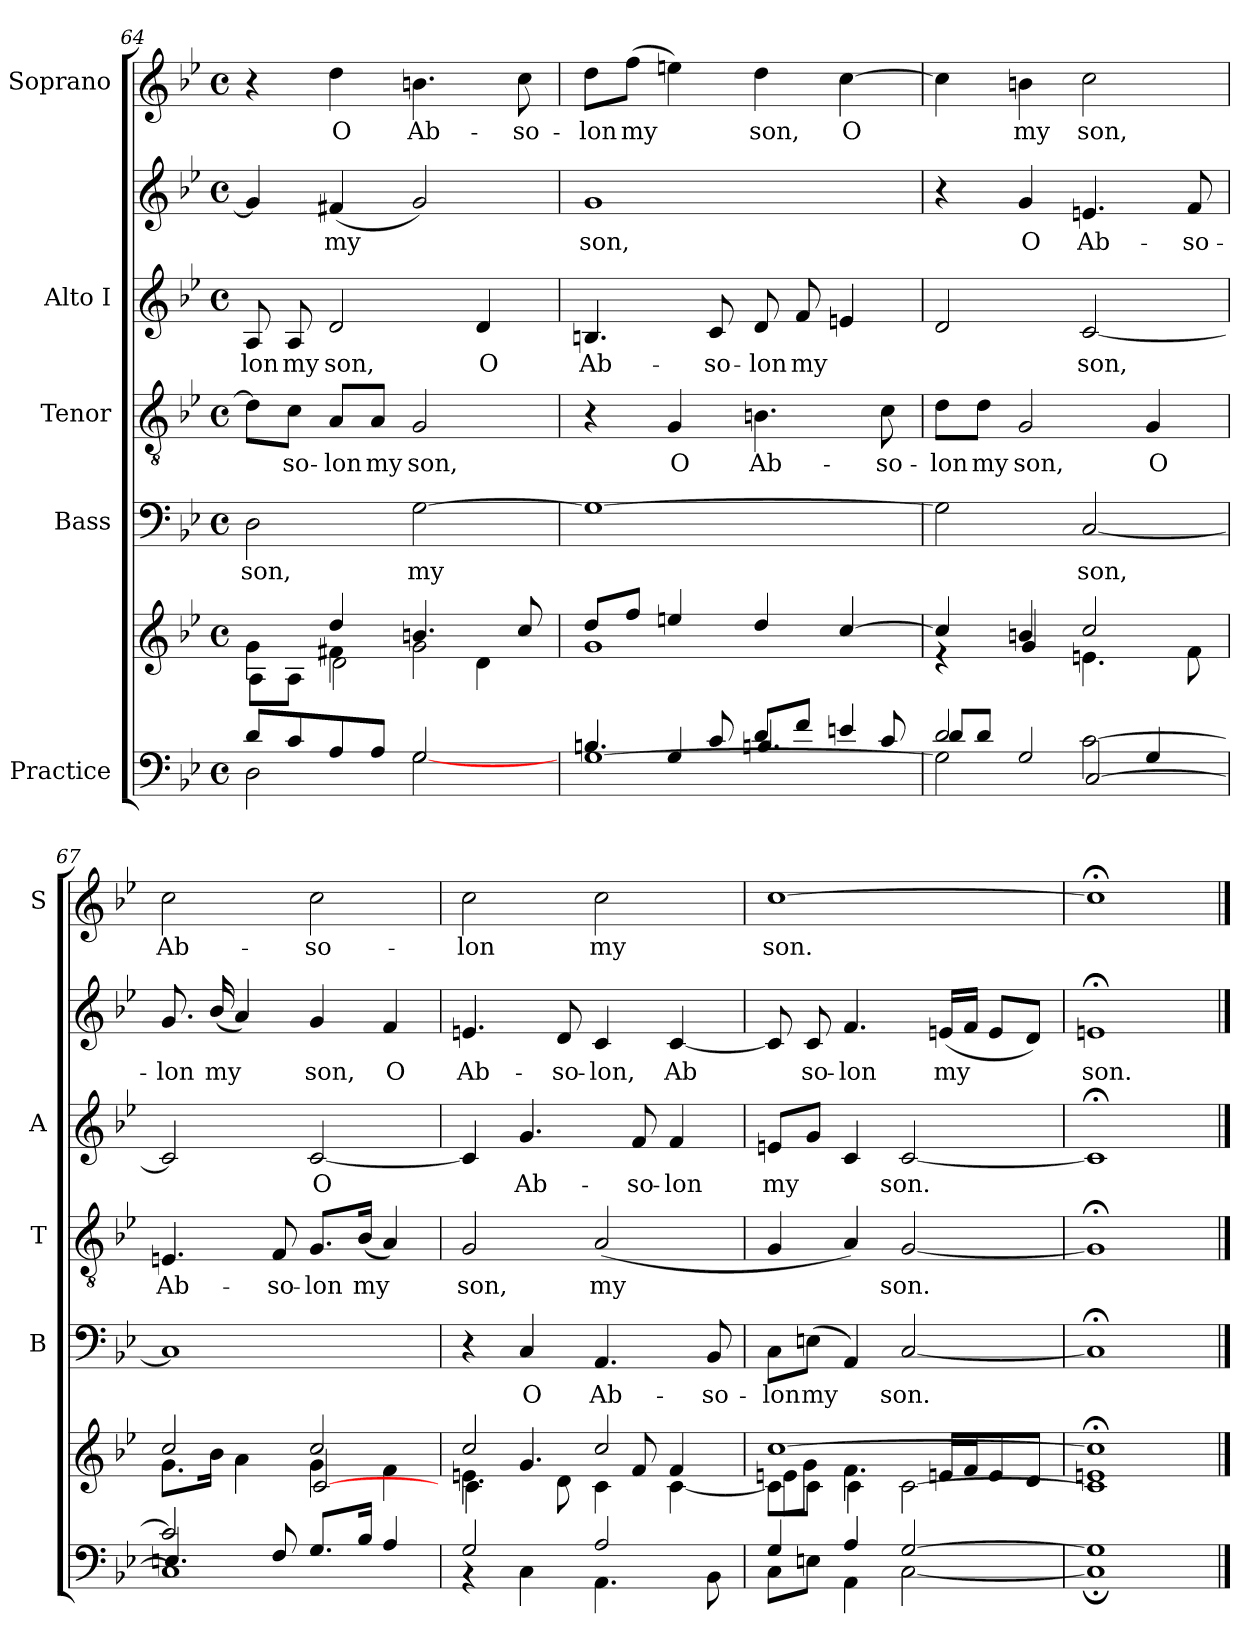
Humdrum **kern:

**kern	**kern	**kern	**text	**kern	**text	**kern	**text	**kern	**text	**kern	**text
*part5	*part5	*part4	*part4	*part3	*part3	*part2	*part2	*part2	*part2	*part1	*part1
*staff7	*staff6	*staff5	*staff5	*staff4	*staff4	*staff3	*staff3	*staff2	*staff2	*staff1	*staff1
*I"Practice	*	*I"Bass	*	*I"Tenor	*	*I"Alto I	*	*	*	*I"Soprano	*
*	*	*I'B	*	*I'T	*	*I'A	*	*	*	*I'S	*
*clefF4	*clefG2	*clefF4	*	*clefGv2	*	*clefG2	*	*clefG2	*	*clefG2	*
*k[b-e-]	*k[b-e-]	*k[b-e-]	*	*k[b-e-]	*	*k[b-e-]	*	*k[b-e-]	*	*k[b-e-]	*
*B-:	*B-:	*B-:	*	*B-:	*	*B-:	*	*B-:	*	*B-:	*
*M4/4	*M4/4	*M4/4	*	*M4/4	*	*M4/4	*	*M4/4	*	*M4/4	*
*met(c)	*met(c)	*met(c)	*	*met(c)	*	*met(c)	*	*met(c)	*	*met(c)	*
=64	=64	=64	=64	=64	=64	=64	=64	=64	=64	=64	=64
*^	*^	*	*	*	*	*	*	*	*	*	*
*	*	*	*^	*	*	*	*	*	*	*	*	*	*
!	!	!	!	!	!	!LO:LY:b	!	!	!	!LO:LY:b	!	!	!	!
8d/L	2D\	4ryy	4g\	8A\L	2D\	son,	8d\L]	.	8A/	lon	4g/]	.	4r	.
!	!	!	!	!	!	!	!	!LO:LY:b	!	!LO:LY:b	!	!	!	!
8c/	.	.	.	8A\J	.	.	8c\J	so-	8A/	my	.	.	.	.
!	!	!	!	!	!	!	!	!LO:LY:b	!	!LO:LY:b	!	!LO:LY:b	!	!LO:LY:b
8A/	.	4dd/	4f#X\	2d\	.	.	8A/L	-lon	2d/	son,	(<4f#X/	my	4dd\	O
!	!	!	!	!	!	!	!	!LO:LY:b	!	!	!	!	!	!
8A/J	.	.	.	.	.	.	8A/J	my	.	.	.	.	.	.
!	!	!	!	!	!	!LO:LY:b	!	!LO:LY:b	!	!	!	!	!	!LO:LY:b
2G/	[<2G\	4.bn/	2g\	.	[2G\	my	2G/	son,	.	.	2g/)	.	4.bn\	Ab-
!	!	!	!	!	!	!	!	!	!	!LO:LY:b	!	!	!	!
.	.	.	.	4d\	.	.	.	.	4d/	O	.	.	.	.
!	!	!	!	!	!	!	!	!	!	!	!	!	!	!LO:LY:b
.	.	8cc/	.	.	.	.	.	.	.	.	.	.	8cc\	-so-
*	*	*	*v	*v	*	*	*	*	*	*	*	*	*	*
!!LO:LB:g=z
=65	=65	=65	=65	=65	=65	=65	=65	=65	=65	=65	=65	=65	=65
*	*^	*	*	*	*	*	*	*	*	*	*	*	*
!	!	!	!	!	!	!	!	!	!	!LO:LY:b	!	!LO:LY:b	!	!LO:LY:b
4.Bn/	4ryy	[1G	8dd/L	1g	1G_	.	4r	.	4.Bn/	Ab-	1g	son,	8dd\L	-lon
!	!	!	!	!	!	!	!	!	!	!	!	!	!	!LO:LY:b
.	.	.	8ff/J	.	.	.	.	.	.	.	.	.	(>8ff\J	my
!	!	!	!	!	!	!	!	!LO:LY:b	!	!	!	!	!	!
.	4G/	.	4een/	.	.	.	4G/	O	.	.	.	.	4een\)	.
!	!	!	!	!	!	!	!	!	!	!LO:LY:b	!	!	!	!
8c/	.	.	.	.	.	.	.	.	8c/	-so-	.	.	.	.
!	!	!	!	!	!	!	!	!LO:LY:b	!	!LO:LY:b	!	!	!	!LO:LY:b
8d/L	4.Bn/	.	4dd/	.	.	.	4.Bn\	Ab-	8d/	-lon	.	.	4dd\	son,
!	!	!	!	!	!	!	!	!	!	!LO:LY:b	!	!	!	!
8f/J	.	.	.	.	.	.	.	.	8f/	my	.	.	.	.
!	!	!	!	!	!	!	!	!	!	!	!	!	!	!LO:LY:b
4en/	.	.	[>4cc/	.	.	.	.	.	4en/	.	.	.	[4cc\	O
!	!	!	!	!	!	!	!	!LO:LY:b	!	!	!	!	!	!
.	8c/	.	.	.	.	.	8c\	-so-	.	.	.	.	.	.
=66	=66	=66	=66	=66	=66	=66	=66	=66	=66	=66	=66	=66	=66	=66
!	!	!	!	!	!	!	!	!LO:LY:b	!	!	!	!	!	!
2d/	8d/L	2G\]	4cc/]	4r	2G\]	.	8d\L	-lon	2d/	.	4r	.	4cc\]	.
!	!	!	!	!	!	!	!	!LO:LY:b	!	!	!	!	!	!
.	8d/J	.	.	.	.	.	8d\J	my	.	.	.	.	.	.
!	!	!	!	!	!	!	!	!LO:LY:b	!	!	!	!LO:LY:b	!	!LO:LY:b
.	2G/	.	4bn/	4g/	.	.	2G/	son,	.	.	4g/	O	4bn\	my
!	!	!	!	!	!	!LO:LY:b	!	!	!	!LO:LY:b	!	!LO:LY:b	!	!LO:LY:b
[<2c\	.	[2C/	2cc/	4.en\	[2C/	son,	.	.	[2c/	-son,	4.en/	Ab-	2cc\	son,
!	!	!	!	!	!	!	!	!LO:LY:b	!	!	!	!	!	!
.	4G/	.	.	.	.	.	4G/	O	.	.	.	.	.	.
!	!	!	!	!	!	!	!	!	!	!	!	!LO:LY:b	!	!
.	.	.	.	8f\	.	.	.	.	.	.	8f/	-so-	.	.
=67	=67	=67	=67	=67	=67	=67	=67	=67	=67	=67	=67	=67	=67	=67
*	*	*	*	*^	*	*	*	*	*	*	*	*	*	*
!	!	!	!	!	!	!	!	!	!LO:LY:b	!	!	!	!LO:LY:b	!	!LO:LY:b
2c/]	4.En/	1C]	2cc/	8.g\L	2ryy	1C]	.	4.En/	Ab-	2c/]	.	8.g/	lon	2cc\	Ab-
!	!	!	!	!	!	!	!	!	!	!	!	!	!LO:LY:b	!	!
.	.	.	.	16b-\Jk	.	.	.	.	.	.	.	(<16b-/	my	.	.
.	.	.	.	4a\	.	.	.	.	.	.	.	4a/)	.	.	.
!	!	!	!	!	!	!	!	!	!LO:LY:b	!	!	!	!	!	!
.	8F/	.	.	.	.	.	.	8F/	-so-	.	.	.	.	.	.
!	!	!	!	!	!	!	!	!	!LO:LY:b	!	!LO:LY:b	!	!LO:LY:b	!	!LO:LY:b
2ryy	8.G/L	.	2cc/	4g\	[>2c/	.	.	8.G/L	-lon	[2c/	O	4g/	son,	2cc\	-so-
!	!	!	!	!	!	!	!	!	!LO:LY:b	!	!	!	!	!	!
.	16B-/Jk	.	.	.	.	.	.	(<16B-/Jk	my	.	.	.	.	.	.
!	!	!	!	!	!	!	!	!	!	!	!	!	!LO:LY:b	!	!
.	4A/	.	.	4f\	.	.	.	4A/)	.	.	.	4f/	O	.	.
*	*v	*v	*	*	*	*	*	*	*	*	*	*	*	*	*
=68	=68	=68	=68	=68	=68	=68	=68	=68	=68	=68	=68	=68	=68	=68
!	!	!	!	!	!	!	!	!LO:LY:b	!	!	!	!LO:LY:b	!	!LO:LY:b
2G/	4r	2cc/	4.en\	4c\	4r	.	2G/	son,	4c/]	.	4.en/	Ab-	2cc\	-lon
!	!	!	!	!	!	!LO:LY:b	!	!	!	!LO:LY:b	!	!	!	!
.	4C\	.	.	4.g/	4C/	O	.	.	4.g/	Ab-	.	.	.	.
!	!	!	!	!	!	!	!	!	!	!	!	!LO:LY:b	!	!
.	.	.	8d\	.	.	.	.	.	.	.	8d/	-so-	.	.
!	!	!	!	!	!	!LO:LY:b	!	!LO:LY:b	!	!	!	!LO:LY:b	!	!LO:LY:b
2A/	4.AA\	2cc/	4c\	.	4.AA/	Ab-	(<2A/	my	.	.	4c/	-lon,	2cc\	my
!	!	!	!	!	!	!	!	!	!	!LO:LY:b	!	!	!	!
.	.	.	.	8f/	.	.	.	.	8f/	-so-	.	.	.	.
!	!	!	!	!	!	!	!	!	!	!LO:LY:b	!	!LO:LY:b	!	!
.	.	.	[<4c\	4f/	.	.	.	.	4f/	-lon	[4c/	Ab­	.	.
!	!	!	!	!	!	!LO:LY:b	!	!	!	!	!	!	!	!
.	8BB-\	.	.	.	8BB-/	-so-	.	.	.	.	.	.	.	.
=69	=69	=69	=69	=69	=69	=69	=69	=69	=69	=69	=69	=69	=69	=69
!	!	!	!	!	!	!LO:LY:b	!	!	!	!LO:LY:b	!	!	!	!LO:LY:b
4G/	8C\L	[<1cc	8c\L]	8en\L	8C\L	-lon	4G/	.	8en/L	my	8c/]	.	[1cc	son.
!	!	!	!	!	!	!LO:LY:b	!	!	!	!	!	!LO:LY:b	!	!
.	8En\J	.	8c\J	8g\J	(<8En\J	my	.	.	8g/J	.	8c/	so-	.	.
!	!	!	!	!	!	!	!	!	!	!	!	!LO:LY:b	!	!
4A/	4AA\	.	4.f\	4c\	4AA/)	.	4A/)	.	4c/	.	4.f/	-lon	.	.
!	!	!	!	!	!	!LO:LY:b	!	!LO:LY:b	!	!LO:LY:b	!	!	!	!
[>2G/	[<2C\	.	.	[2c\	[2C/	son.	[2G/	son.	[2c/	son.	.	.	.	.
!	!	!	!	!	!	!	!	!	!	!	!	!LO:LY:b	!	!
.	.	.	16en/LL	.	.	.	.	.	.	.	(<16en/LL	my	.	.
.	.	.	16f/J	.	.	.	.	.	.	.	16f/JJ	.	.	.
.	.	.	8e/	.	.	.	.	.	.	.	8e/L	.	.	.
.	.	.	8d/J	.	.	.	.	.	.	.	8d/J)	.	.	.
=70	=70	=70	=70	=70	=70	=70	=70	=70	=70	=70	=70	=70	=70	=70
!	!	!	!	!	!	!	!	!	!	!	!	!LO:LY:b	!	!
1G]	1C;]	1cc]	1en	1c;<]	1C;]	.	1G;]	.	1c;]	.	1en;	son.	1cc;<]	.
*v	*v	*	*	*	*	*	*	*	*	*	*	*	*	*
*	*v	*v	*v	*	*	*	*	*	*	*	*	*	*
==	==	==	==	==	==	==	==	==	==	==	==
*-	*-	*-	*-	*-	*-	*-	*-	*-	*-	*-	*-
